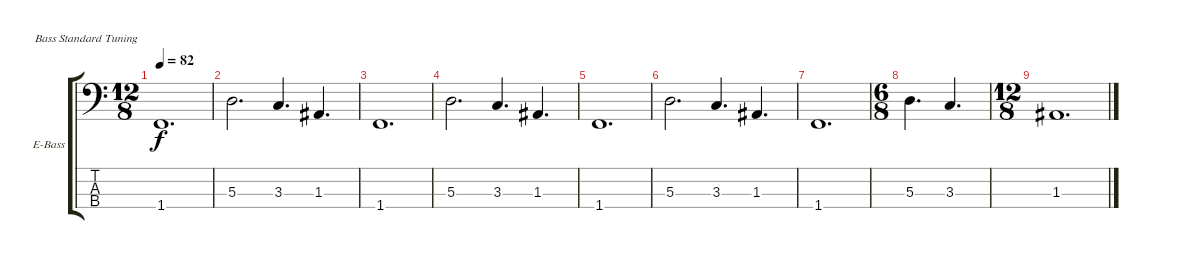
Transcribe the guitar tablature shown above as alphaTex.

\defaultSystemsLayout 4
\bracketExtendMode groupsimilarinstruments
\firstSystemTrackNameOrientation horizontal
\otherSystemsTrackNameOrientation horizontal
\track ("Electric Bass" "E-Bass") {instrument electricbassfinger}
\staff {score tabs}
\tuning (G2 D2 A1 E1)
\ts (12 8)
\tempo 82
\clef f4
\scale
0.487395
\ks c
1.4.1{d dy f instrument electricbassfinger} |
\scale
0.256303 5.3.2{d} 3.3.4{d} 1.3.4{d} |
\scale
0.256303 1.4.1{d} |
\scale
0.333333 5.3.2{d} 3.3.4{d} 1.3.4{d} |
\scale
0.333333 1.4.1{d} |
\scale
0.333333 5.3.2{d} 3.3.4{d} 1.3.4{d} |
1.4.1{d} |
\ts (6 8)
5.3.4{d} 3.3.4{d} |
\ts (12 8)
1.3.1{d}
